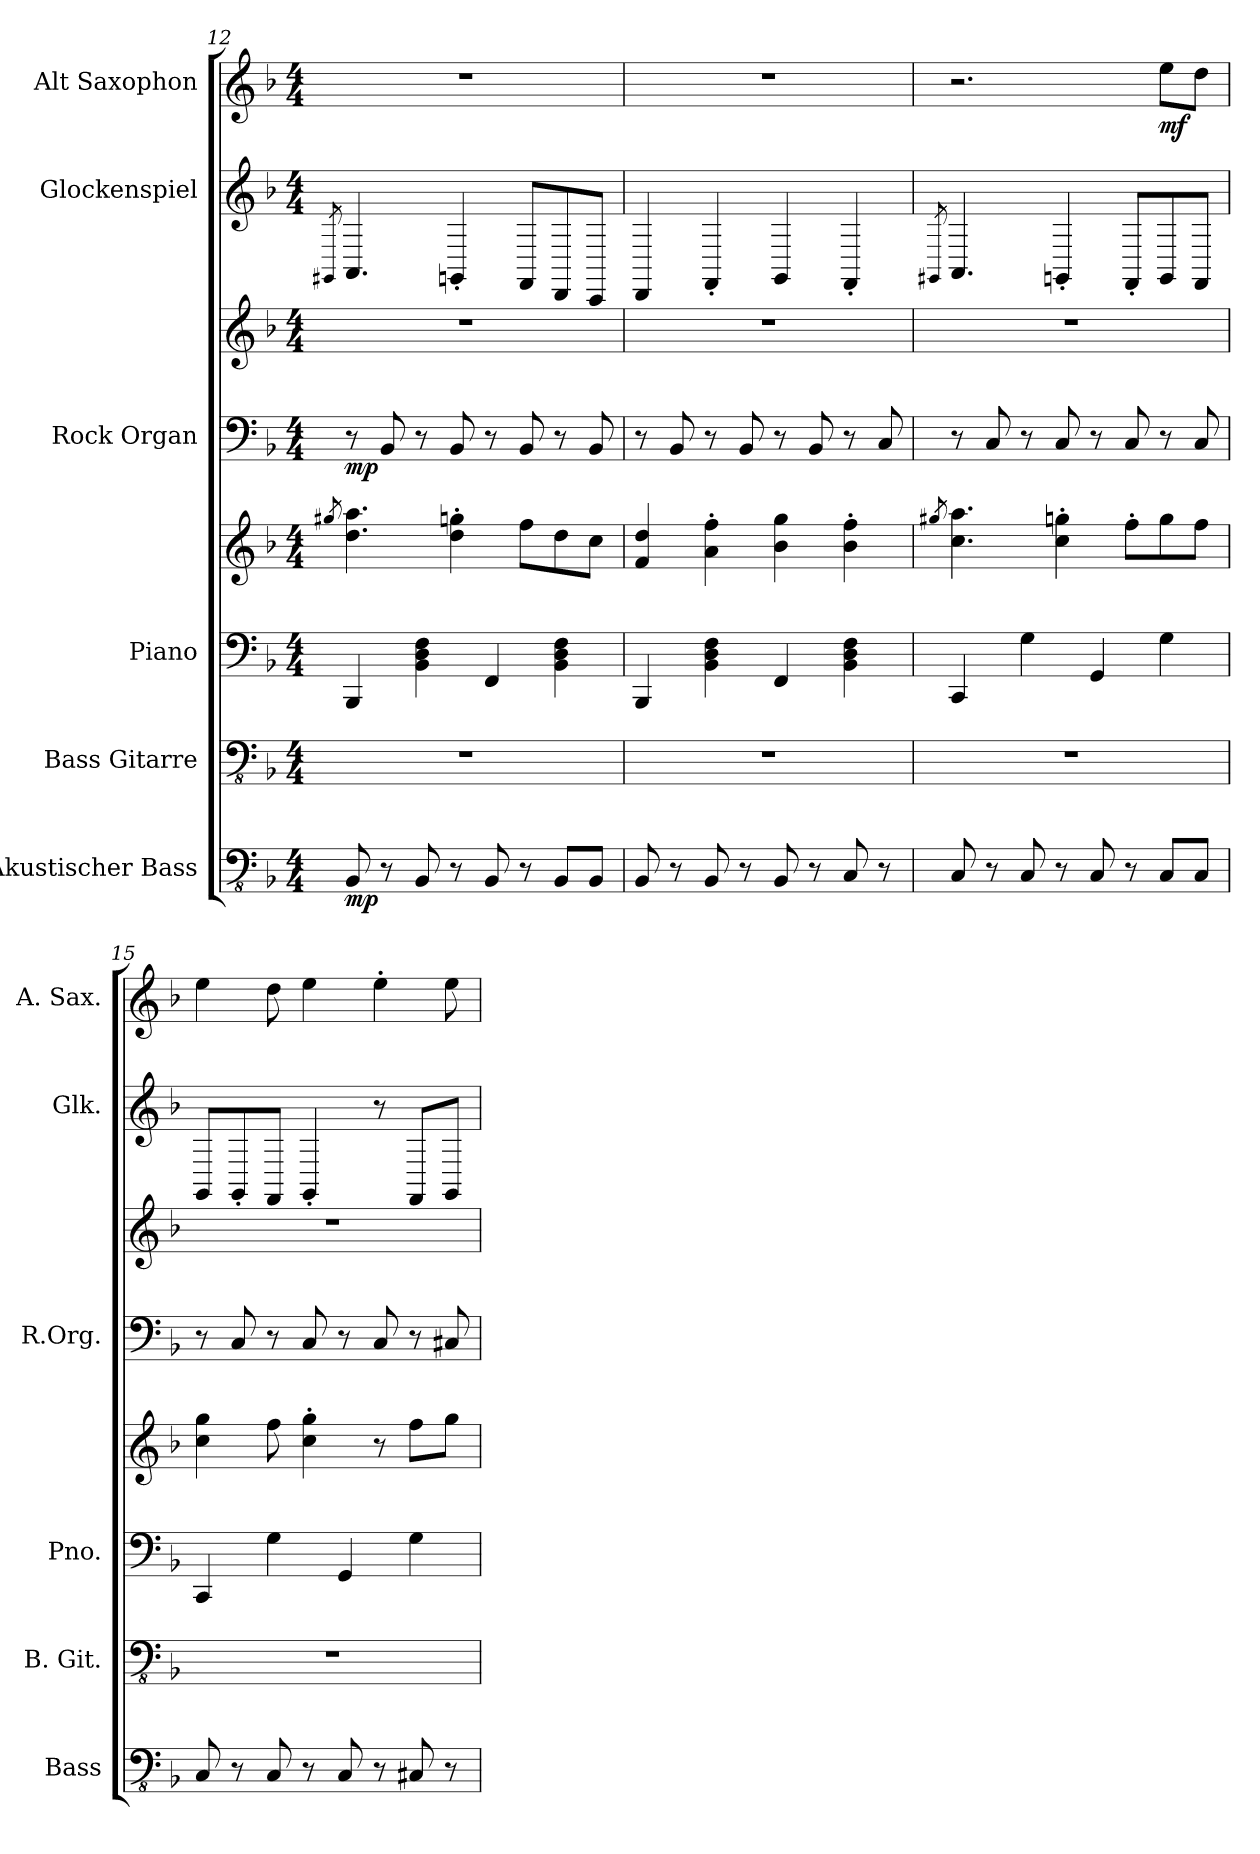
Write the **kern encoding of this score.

**kern	**dynam	**kern	**kern	**kern	**kern	**kern	**dynam	**kern	**kern	**dynam
*part6	*part6	*part5	*part4	*part4	*part3	*part3	*part3	*part2	*part1	*part1
*staff8	*staff8	*staff7	*staff6	*staff5	*staff4	*staff3	*staff3/4	*staff2	*staff1	*staff1
*I"Akustischer Bass	*	*I"Bass Gitarre	*I"Piano	*	*I"Rock Organ	*	*	*I"Glockenspiel	*I"Alt Saxophon	*
*I'Bass	*	*I'B. Git.	*I'Pno.	*	*I'R.Org.	*	*	*I'Glk.	*I'A. Sax.	*
*clefFv4	*	*clefFv4	*clefF4	*clefG2	*clefF4	*clefG2	*	*clefG2	*clefG2	*
*	*	*	*	*	*	*	*	*ITrd-14c-24	*ITrd5c9	*
*k[b-]	*	*k[b-]	*k[b-]	*k[b-]	*k[b-]	*k[b-]	*	*k[b-]	*k[b-e-a-d-]	*
*M4/4	*	*M4/4	*M4/4	*M4/4	*M4/4	*M4/4	*	*M4/4	*M4/4	*
*MM145	*	*MM145	*MM145	*MM145	*MM145	*MM145	*	*MM145	*MM140	*
=12	=12	=12	=12	=12	=12	=12	=12	=12	=12	=12
.	.	.	.	8qgg#X/	.	.	.	8qg#X/	.	.
!	!LO:DY:b	!	!	!	!	!	!LO:DY:b=2	!	!	!
8BBB-/	mp	1r	4BBB-/	4.dd\ 4.aa\	8r	1r	mp	4.a/	1r	.
8r	.	.	.	.	8BB-/	.	.	.	.	.
8BBB-/	.	.	4BB-\ 4D\ 4F\	.	8r	.	.	.	.	.
8r	.	.	.	4dd\' 4ggn\'	8BB-/	.	.	4gn'/	.	.
8BBB-/	.	.	4FF/	.	8r	.	.	.	.	.
8r	.	.	.	8ff\L	8BB-/	.	.	8f/L	.	.
8BBB-/L	.	.	4BB-\ 4D\ 4F\	8dd\	8r	.	.	8d/	.	.
8BBB-/J	.	.	.	8cc\J	8BB-/	.	.	8c/J	.	.
=13	=13	=13	=13	=13	=13	=13	=13	=13	=13	=13
8BBB-/	.	1r	4BBB-/	4f/ 4dd/	8r	1r	.	4d/	1r	.
8r	.	.	.	.	8BB-/	.	.	.	.	.
8BBB-/	.	.	4BB-\ 4D\ 4F\	4a\' 4ff\'	8r	.	.	4f'/	.	.
8r	.	.	.	.	8BB-/	.	.	.	.	.
8BBB-/	.	.	4FF/	4b-\ 4gg\	8r	.	.	4g/	.	.
8r	.	.	.	.	8BB-/	.	.	.	.	.
8CC/	.	.	4BB-\ 4D\ 4F\	4b-\' 4ff\'	8r	.	.	4f'/	.	.
8r	.	.	.	.	8C/	.	.	.	.	.
!!LO:PB:g=z
=14	=14	=14	=14	=14	=14	=14	=14	=14	=14	=14
.	.	.	.	8qgg#X/	.	.	.	8qg#X/	.	.
8CC/	.	1r	4CC/	4.cc\ 4.aa\	8r	1r	.	4.a/	2.r	.
8r	.	.	.	.	8C/	.	.	.	.	.
8CC/	.	.	4G\	.	8r	.	.	.	.	.
8r	.	.	.	4cc\' 4ggn\'	8C/	.	.	4gn'/	.	.
8CC/	.	.	4GG/	.	8r	.	.	.	.	.
8r	.	.	.	8ff'\L	8C/	.	.	8f'/L	.	.
!	!	!	!	!	!	!	!	!	!	!LO:DY:b
8CC/L	.	.	4G\	8gg\	8r	.	.	8g/	8g\L	mf
8CC/J	.	.	.	8ff\J	8C/	.	.	8f/J	8f\J	.
=15	=15	=15	=15	=15	=15	=15	=15	=15	=15	=15
8CC/	.	1r	4CC/	4cc\ 4gg\	8r	1r	.	8g/L	4g\	.
8r	.	.	.	.	8C/	.	.	8g'/	.	.
8CC/	.	.	4G\	8ff\	8r	.	.	8f/J	8f\	.
8r	.	.	.	4cc\' 4gg\'	8C/	.	.	4g'/	4g\	.
8CC/	.	.	4GG/	.	8r	.	.	.	.	.
8r	.	.	.	8r	8C/	.	.	8r	4g'\	.
8CC#X/	.	.	4G\	8ff\L	8r	.	.	8f/L	.	.
8r	.	.	.	8gg\J	8C#X/	.	.	8g/J	8g\	.
=	=	=	=	=	=	=	=	=	=	=
*-	*-	*-	*-	*-	*-	*-	*-	*-	*-	*-
